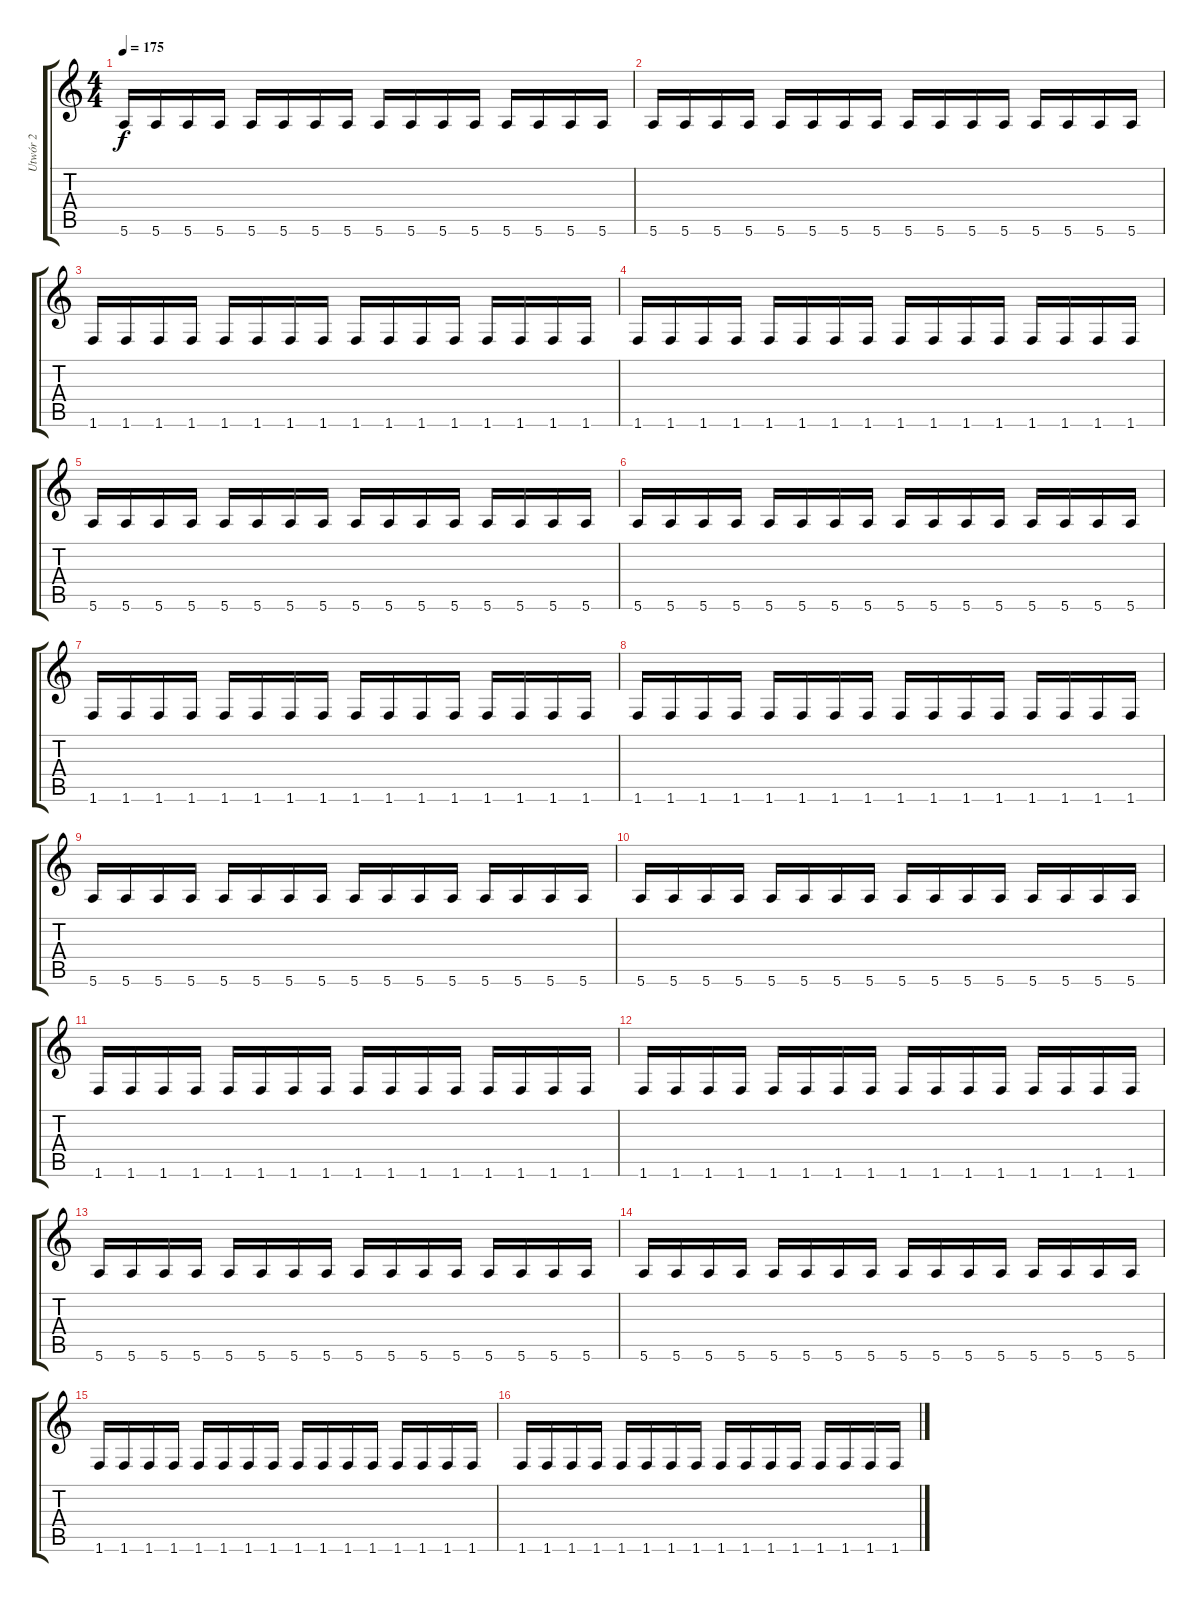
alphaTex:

\track ("Utwór 2" "Utwór 2") {instrument distortionguitar}
\staff {score tabs}
\tuning (E4 B3 G3 D3 A2 E2) {hide}
\ts (4 4)
\tempo 175
\clef g2
\ks c
5.6.16{dy f instrument distortionguitar} 5.6.16 5.6.16 5.6.16 5.6.16 5.6.16 5.6.16 5.6.16 5.6.16 5.6.16 5.6.16 5.6.16 5.6.16 5.6.16 5.6.16 5.6.16 |
5.6.16 5.6.16 5.6.16 5.6.16 5.6.16 5.6.16 5.6.16 5.6.16 5.6.16 5.6.16 5.6.16 5.6.16 5.6.16 5.6.16 5.6.16 5.6.16 |
1.6.16 1.6.16 1.6.16 1.6.16 1.6.16 1.6.16 1.6.16 1.6.16 1.6.16 1.6.16 1.6.16 1.6.16 1.6.16 1.6.16 1.6.16 1.6.16 |
1.6.16 1.6.16 1.6.16 1.6.16 1.6.16 1.6.16 1.6.16 1.6.16 1.6.16 1.6.16 1.6.16 1.6.16 1.6.16 1.6.16 1.6.16 1.6.16 |
5.6.16 5.6.16 5.6.16 5.6.16 5.6.16 5.6.16 5.6.16 5.6.16 5.6.16 5.6.16 5.6.16 5.6.16 5.6.16 5.6.16 5.6.16 5.6.16 |
5.6.16 5.6.16 5.6.16 5.6.16 5.6.16 5.6.16 5.6.16 5.6.16 5.6.16 5.6.16 5.6.16 5.6.16 5.6.16 5.6.16 5.6.16 5.6.16 |
1.6.16 1.6.16 1.6.16 1.6.16 1.6.16 1.6.16 1.6.16 1.6.16 1.6.16 1.6.16 1.6.16 1.6.16 1.6.16 1.6.16 1.6.16 1.6.16 |
1.6.16 1.6.16 1.6.16 1.6.16 1.6.16 1.6.16 1.6.16 1.6.16 1.6.16 1.6.16 1.6.16 1.6.16 1.6.16 1.6.16 1.6.16 1.6.16 |
5.6.16 5.6.16 5.6.16 5.6.16 5.6.16 5.6.16 5.6.16 5.6.16 5.6.16 5.6.16 5.6.16 5.6.16 5.6.16 5.6.16 5.6.16 5.6.16 |
5.6.16 5.6.16 5.6.16 5.6.16 5.6.16 5.6.16 5.6.16 5.6.16 5.6.16 5.6.16 5.6.16 5.6.16 5.6.16 5.6.16 5.6.16 5.6.16 |
1.6.16 1.6.16 1.6.16 1.6.16 1.6.16 1.6.16 1.6.16 1.6.16 1.6.16 1.6.16 1.6.16 1.6.16 1.6.16 1.6.16 1.6.16 1.6.16 |
1.6.16 1.6.16 1.6.16 1.6.16 1.6.16 1.6.16 1.6.16 1.6.16 1.6.16 1.6.16 1.6.16 1.6.16 1.6.16 1.6.16 1.6.16 1.6.16 |
5.6.16 5.6.16 5.6.16 5.6.16 5.6.16 5.6.16 5.6.16 5.6.16 5.6.16 5.6.16 5.6.16 5.6.16 5.6.16 5.6.16 5.6.16 5.6.16 |
5.6.16 5.6.16 5.6.16 5.6.16 5.6.16 5.6.16 5.6.16 5.6.16 5.6.16 5.6.16 5.6.16 5.6.16 5.6.16 5.6.16 5.6.16 5.6.16 |
1.6.16 1.6.16 1.6.16 1.6.16 1.6.16 1.6.16 1.6.16 1.6.16 1.6.16 1.6.16 1.6.16 1.6.16 1.6.16 1.6.16 1.6.16 1.6.16 |
1.6.16 1.6.16 1.6.16 1.6.16 1.6.16 1.6.16 1.6.16 1.6.16 1.6.16 1.6.16 1.6.16 1.6.16 1.6.16 1.6.16 1.6.16 1.6.16
